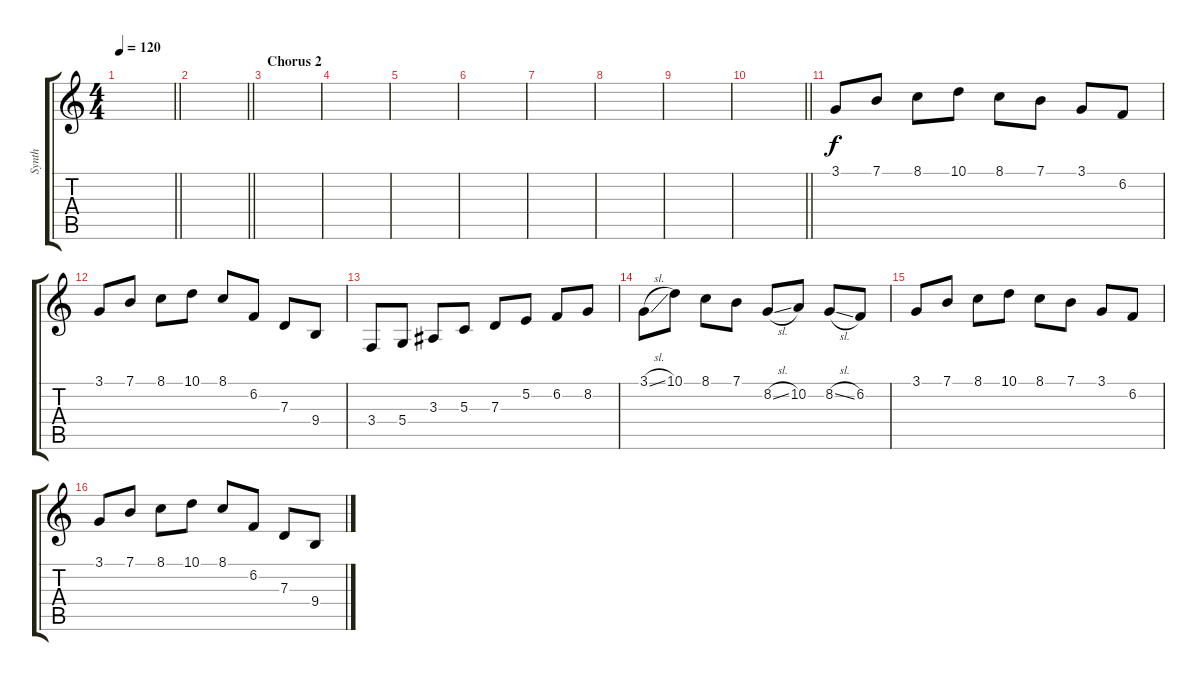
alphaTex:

\track ("Synth" "Synth") {instrument lead1square}
\staff {score tabs}
\tuning (E4 B3 G3 D3 A2 E2) {hide}
\ts (4 4)
\tempo 120
\clef g2
\barLineRight lightlight
\ks c
|
\barLineRight lightlight
|
\section ("" "Chorus 2")
|
|
|
|
|
|
|
\barLineRight lightlight
|
3.1.8 7.1.8 8.1.8 10.1.8 8.1.8 7.1.8 3.1.8 6.2.8 |
3.1.8 7.1.8 8.1.8 10.1.8 8.1.8 6.2.8 7.3.8 9.4.8 |
3.4.8 5.4.8 3.3.8 5.3.8 7.3.8 5.2.8 6.2.8 8.2.8 |
3.1{sl}.8 10.1.8 8.1.8 7.1.8 8.2{sl}.8 10.2.8 8.2{sl}.8 6.2.8 |
3.1.8 7.1.8 8.1.8 10.1.8 8.1.8 7.1.8 3.1.8 6.2.8 |
3.1.8 7.1.8 8.1.8 10.1.8 8.1.8 6.2.8 7.3.8 9.4.8
